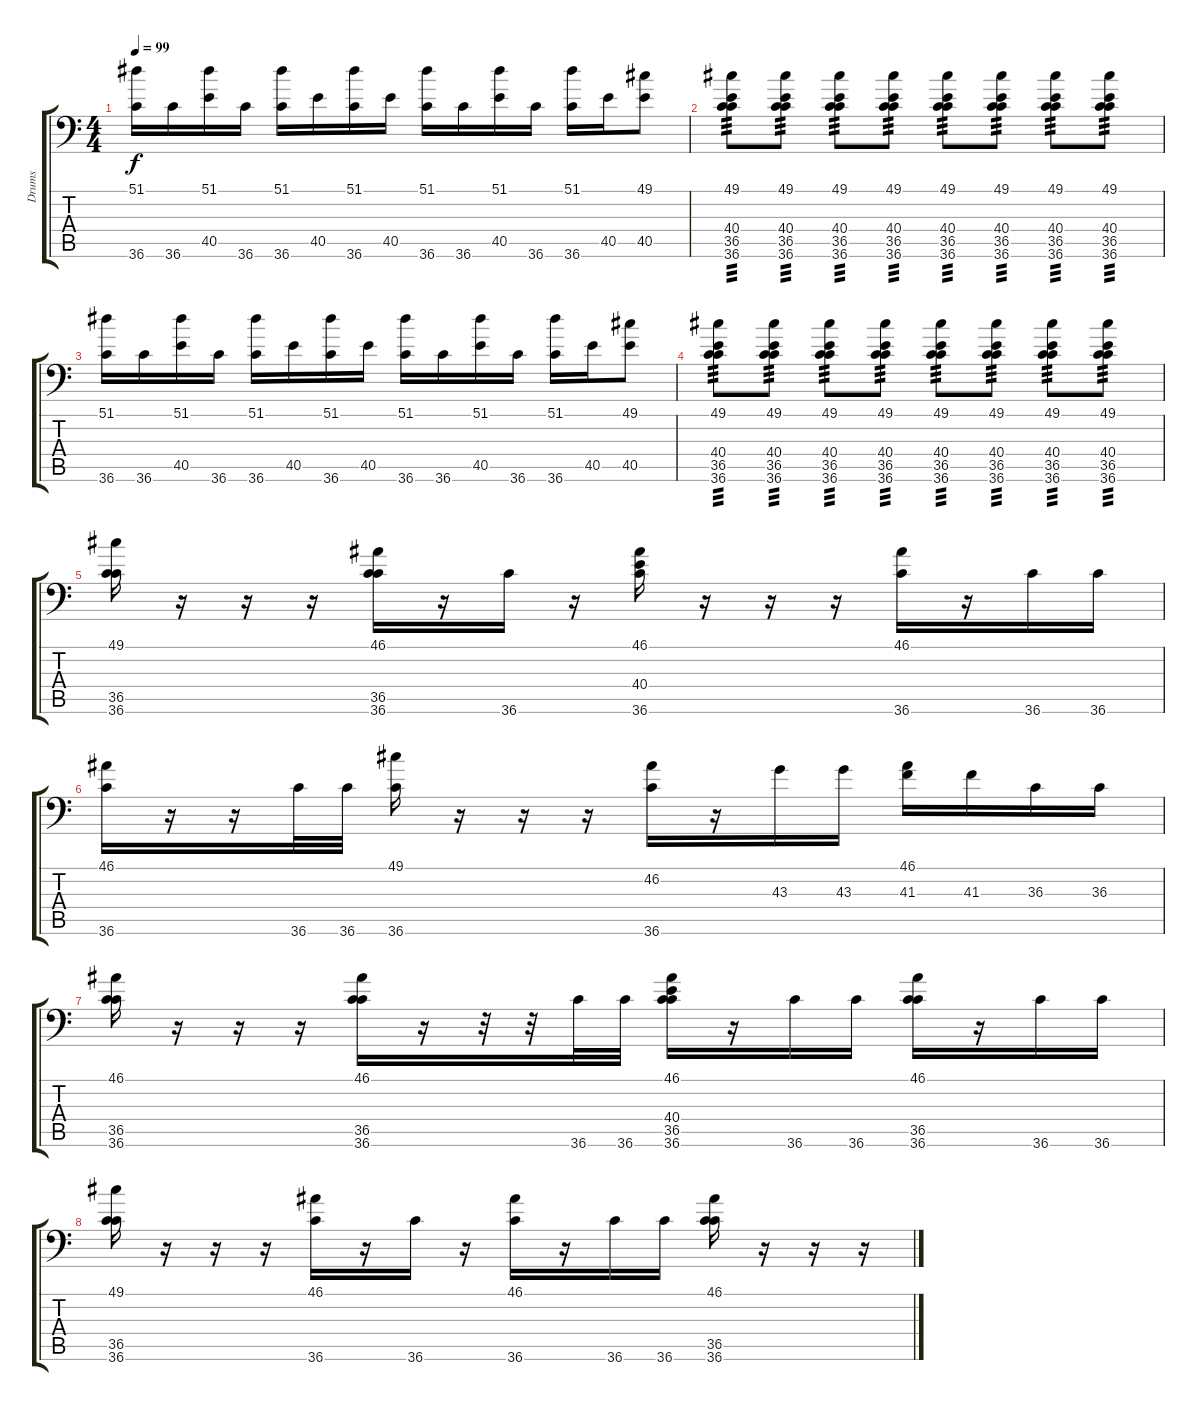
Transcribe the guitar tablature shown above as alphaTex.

\track ("Drums" "Drums") {instrument synthdrum}
\staff {score tabs}
\tuning (C-1 C-1 C-1 C-1 C-1 C-1) {hide}
\ts (4 4)
\tempo 99
\clef f4
\ks c
(51.1 36.6).16{dy f} 36.6.16 (51.1 40.5).16 36.6.16 (51.1 36.6).16 40.5.16 (51.1 36.6).16 40.5.16 (51.1 36.6).16 36.6.16 (51.1 40.5).16 36.6.16 (51.1 36.6).16 40.5.16 (49.1 40.5).8 |
(49.1 40.4 36.5 36.6).8{tp 3} (49.1 40.4 36.5 36.6).8{tp 3} (49.1 40.4 36.5 36.6).8{tp 3} (49.1 40.4 36.5 36.6).8{tp 3} (49.1 40.4 36.5 36.6).8{tp 3} (49.1 40.4 36.5 36.6).8{tp 3} (49.1 40.4 36.5 36.6).8{tp 3} (49.1 40.4 36.5 36.6).8{tp 3} |
(51.1 36.6).16 36.6.16 (51.1 40.5).16 36.6.16 (51.1 36.6).16 40.5.16 (51.1 36.6).16 40.5.16 (51.1 36.6).16 36.6.16 (51.1 40.5).16 36.6.16 (51.1 36.6).16 40.5.16 (49.1 40.5).8 |
(49.1 40.4 36.5 36.6).8{tp 3} (49.1 40.4 36.5 36.6).8{tp 3} (49.1 40.4 36.5 36.6).8{tp 3} (49.1 40.4 36.5 36.6).8{tp 3} (49.1 40.4 36.5 36.6).8{tp 3} (49.1 40.4 36.5 36.6).8{tp 3} (49.1 40.4 36.5 36.6).8{tp 3} (49.1 40.4 36.5 36.6).8{tp 3} |
(49.1 36.5 36.6).16 r.16 r.16 r.16 (46.1 36.5 36.6).16 r.16 36.6.16 r.16 (46.1 40.4 36.6).16 r.16 r.16 r.16 (46.1 36.6).16 r.16 36.6.16 36.6.16 |
(46.1 36.6).16 r.16 r.16 36.6.32 36.6.32 (49.1 36.6).16 r.16 r.16 r.16 (46.2 36.6).16 r.16 43.3.16 43.3.16 (46.1 41.3).16 41.3.16 36.3.16 36.3.16 |
(46.1 36.5 36.6).16 r.16 r.16 r.16 (46.1 36.5 36.6).16 r.16 r.32 r.32 36.6.32 36.6.32 (46.1 40.4 36.5 36.6).16 r.16 36.6.16 36.6.16 (46.1 36.5 36.6).16 r.16 36.6.16 36.6.16 |
(49.1 36.5 36.6).16 r.16 r.16 r.16 (46.1 36.6).16 r.16 36.6.16 r.16 (46.1 36.6).16 r.16 36.6.16 36.6.16 (46.1 36.5 36.6).16 r.16 r.16 r.16
